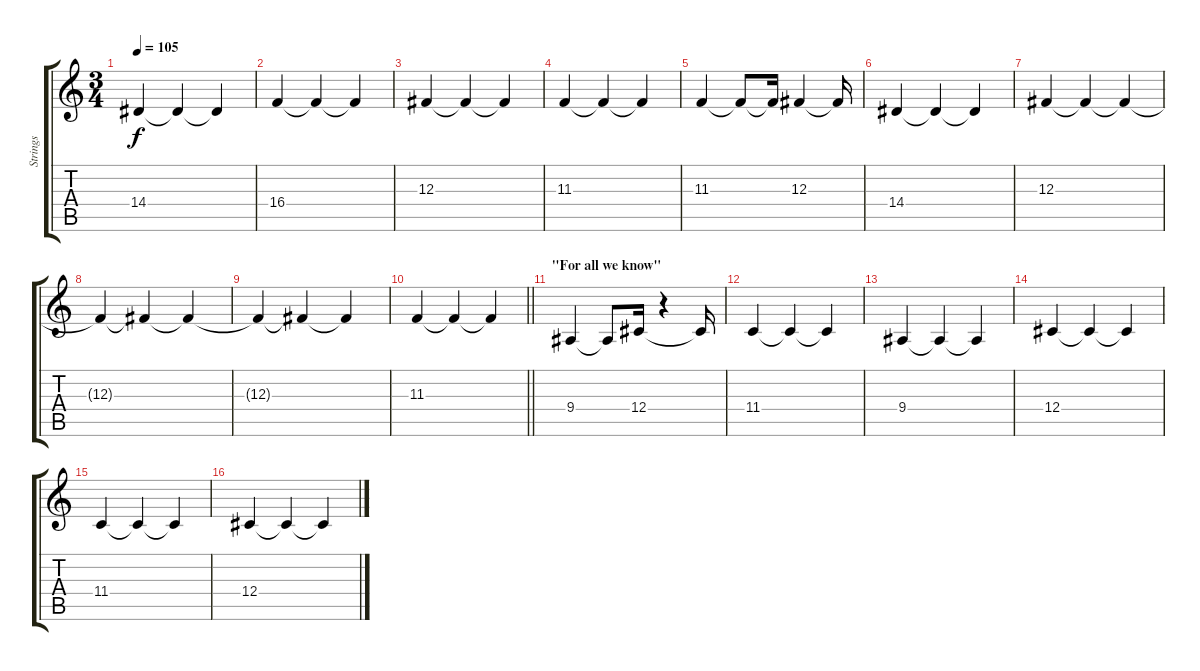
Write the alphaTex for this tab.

\track ("Strings" "Strings") {instrument stringensemble1}
\staff {score tabs}
\tuning (Eb4 Bb3 Gb3 Db3 Ab2 Eb2) {hide}
\ts (3 4)
\tempo 105
\clef g2
\ks c
14.4.4{dy f} 14.4{t}.4 14.4{t}.4 |
16.4.4 16.4{t}.4 16.4{t}.4 |
12.3.4 12.3{t}.4 12.3{t}.4 |
11.3.4 11.3{t}.4 11.3{t}.4 |
11.3.4 11.3{t}.8 11.3{t}.16 12.3.4 12.3{t}.16 |
14.4.4 14.4{t}.4 14.4{t}.4 |
12.3.4 12.3{t}.4 12.3{t}.4 |
12.3{t}.4 12.3{t}.4 12.3{t}.4 |
12.3{t}.4 12.3{t}.4 12.3{t}.4 |
\barLineRight lightlight
11.3.4 11.3{t}.4 11.3{t}.4 |
\section ("" "\"For all we know\"")
9.4.4 9.4{t}.8 12.4.16 r.4 12.4{t}.16 |
11.4.4 11.4{t}.4 11.4{t}.4 |
9.4.4 9.4{t}.4 9.4{t}.4 |
12.4.4 12.4{t}.4 12.4{t}.4 |
11.4.4 11.4{t}.4 11.4{t}.4 |
12.4.4 12.4{t}.4 12.4{t}.4
